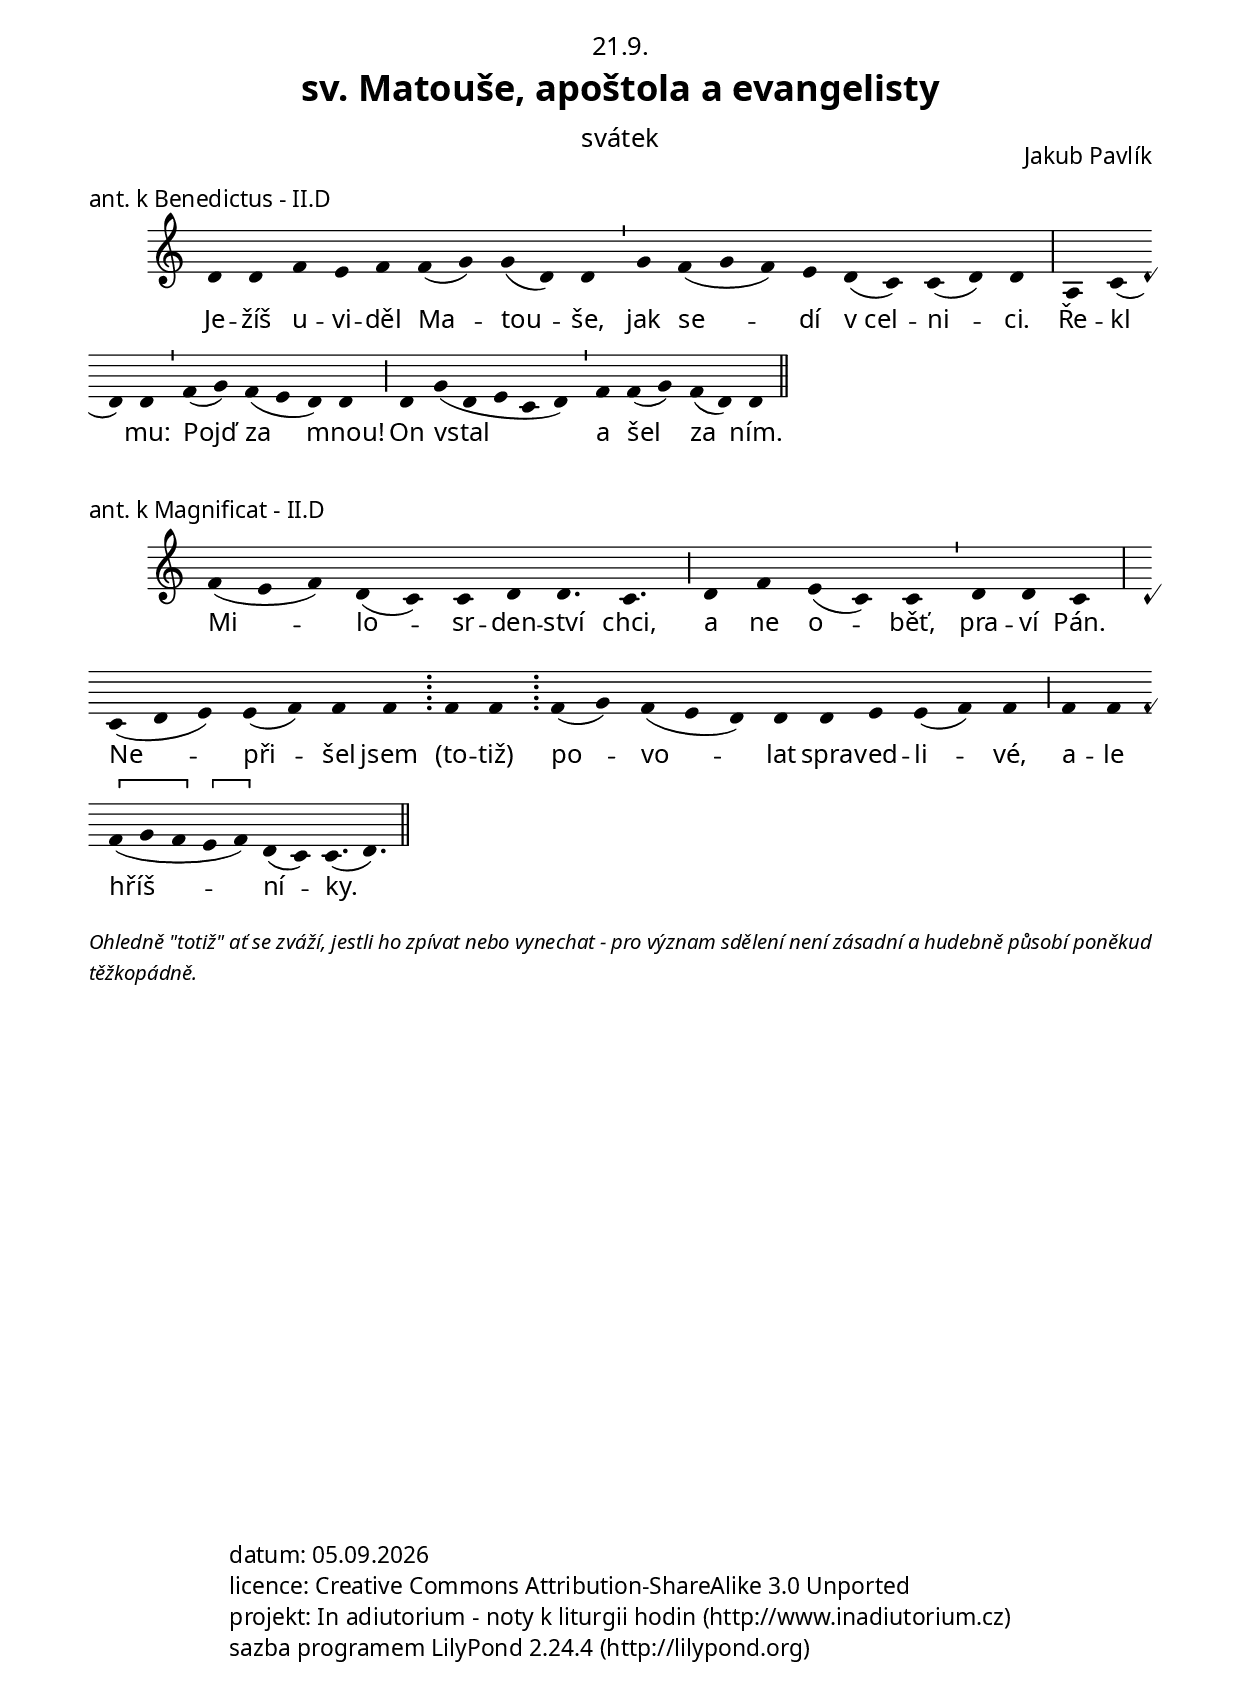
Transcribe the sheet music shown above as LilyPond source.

\version "2.19.28"

\include "../spolecne.ly"

\header {
  title = \markup\titleSvatek
            "sv. Matouše, apoštola a evangelisty"
            svátek
            21.9.
  composer = "Jakub Pavlík"
}

\score {
  \relative c' {
    \choralniRezim
    d4 d f e f f( g) g( d) d \barMin g f( g f) e d( c) c( d) d \barMax
    a c( d) d \barMin f( g) f( e d) d \barMaior
    d g( d e c d) \barMin f f( g) f( d) d \barFinalis
  }
  \addlyrics {
    Je -- žíš u -- vi -- děl Ma -- tou -- še,
    jak se -- dí v_cel -- ni -- ci.
    Ře -- kl mu: Pojď za mnou!
    On vstal a šel za ním.
  }
  \header {
    quid = "ant. k Benedictus"
    modus = "II"
    differentia = "D"
    psalmus = ""
    placet = "možná by zasloužila trochu dotáhnout"
    id = "aben"
    piece = \markup {\sestavTitulekBezZalmu}
  }
}

\score {
  \relative c' {
    \choralniRezim
    f4( e f) d( c) c d d4. c \barMaior
    d4 f e( c) c \barMin d d c \barMax \break
    c( d e) e( f) f f
    \bar ";" f f \bar ";"
    f( g) f( e d) d d e e( f) f \barMaior
    f f \[ f( g f \] \[ e f) \] d( c) c4.( d) \barFinalis
  }
  \addlyrics {
    Mi -- lo -- sr -- den -- ství chci,
    a ne o -- běť, pra -- ví Pán.
    Ne -- při -- šel jsem
    "(to" -- "tiž)"
    po -- vo -- lat spra -- ved -- li -- vé,
    a -- le hříš -- ní -- ky.
  }
  \header {
    quid = "ant. k Magnificat"
    modus = "II"
    differentia = "D"
    psalmus = ""
    placet = "hrůza"
    id = "amag"
    piece = \markup {\sestavTitulekBezZalmu}
  }
}

\markup\small\italic\justify{Ohledně "\"totiž\"" ať se zváží, jestli ho
zpívat nebo vynechat - pro význam sdělení není zásadní a hudebně
působí poněkud těžkopádně.}